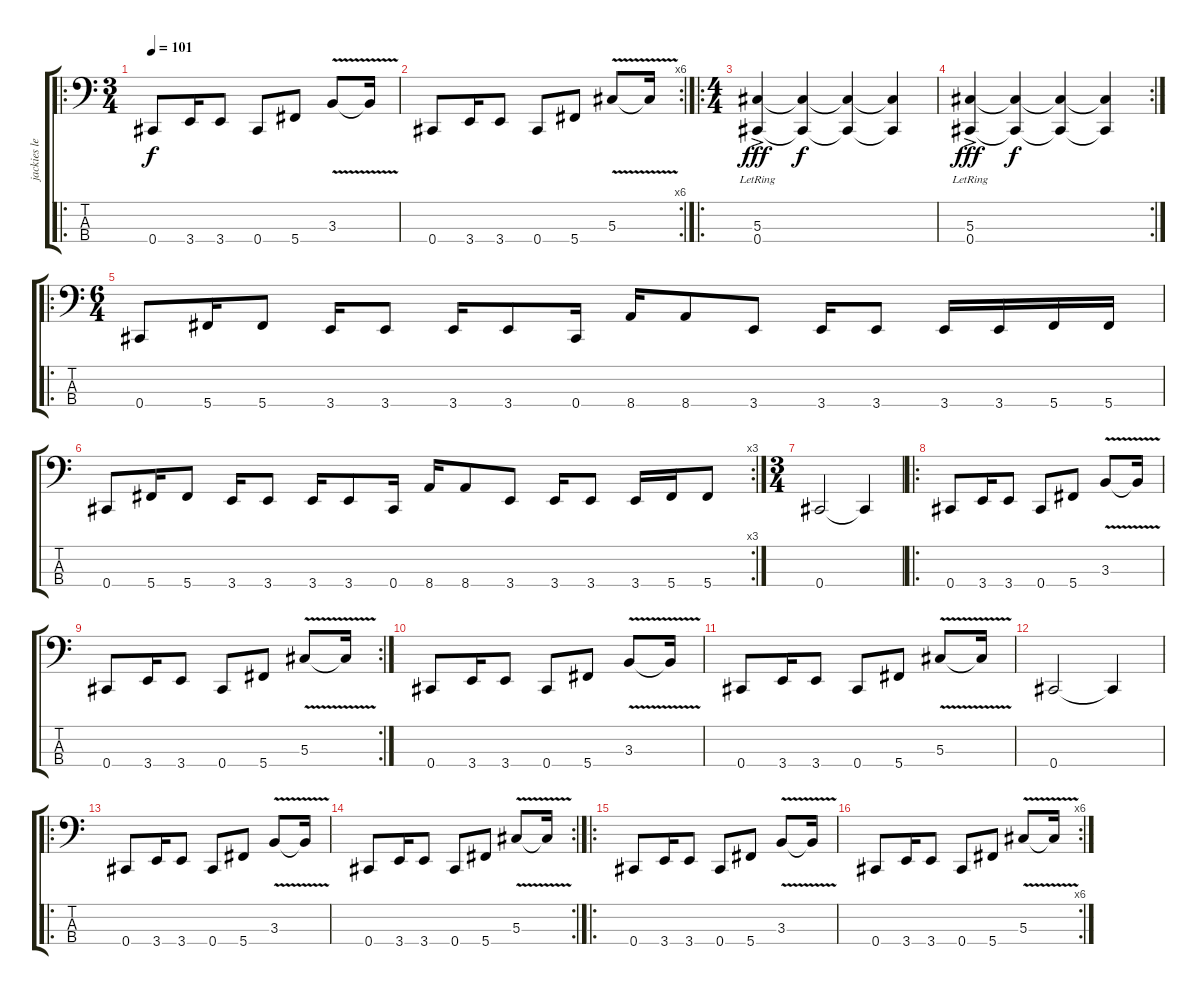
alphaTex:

\track ("jackies left" "jackies le") {instrument electricbassfinger}
\staff {score tabs}
\tuning (Gb2 Db2 Ab1 Db1) {hide}
\ro
\ts (3 4)
\tempo 101
\clef f4
\ks c
0.4.8{dy f} 3.4.16 3.4.8 0.4.8 5.4.8 3.3{v}.8 3.3{t}.16 |
\rc 6
0.4.8 3.4.16 3.4.8 0.4.8 5.4.8 5.3{v}.8 5.3{t}.16 |
\ro
\ts (4 4)
(5.3{lr} 0.4{ac lr}).4{dy fff} (5.3{t} 0.4{t}).4{dy f} (5.3{t} 0.4{t}).4 (5.3{t} 0.4{t}).4 |
\rc 2
(5.3{lr} 0.4{ac lr}).4{dy fff} (5.3{t} 0.4{t}).4{dy f} (5.3{t} 0.4{t}).4 (5.3{t} 0.4{t}).4 |
\ro
\ts (6 4)
0.4.8{instrument electricbassfinger} 5.4.16 5.4.8 3.4.16 3.4.8 3.4.16 3.4.8 0.4.16 8.4.16 8.4.8 3.4.8 3.4.16 3.4.8 3.4.16 3.4.16 5.4.16 5.4.16 |
\rc 3
0.4.8 5.4.16 5.4.8 3.4.16 3.4.8 3.4.16 3.4.8 0.4.16 8.4.16 8.4.8 3.4.8 3.4.16 3.4.8 3.4.16 5.4.16 5.4.8 |
\ts (3 4)
0.4.2 0.4{t}.4 |
\ro
0.4.8{instrument slapbass1} 3.4.16 3.4.8 0.4.8 5.4.8 3.3{v}.8 3.3{t}.16 |
\rc 2
0.4.8 3.4.16 3.4.8 0.4.8 5.4.8 5.3{v}.8 5.3{t}.16 |
0.4.8{instrument slapbass1} 3.4.16 3.4.8 0.4.8 5.4.8 3.3{v}.8 3.3{t}.16 |
0.4.8 3.4.16 3.4.8 0.4.8 5.4.8 5.3{v}.8 5.3{t}.16 |
0.4.2 0.4{t}.4 |
\ro
0.4.8{instrument slapbass1} 3.4.16 3.4.8 0.4.8 5.4.8 3.3{v}.8 3.3{t}.16 |
\rc 2
0.4.8 3.4.16 3.4.8 0.4.8 5.4.8 5.3{v}.8 5.3{t}.16 |
\ro
0.4.8{instrument slapbass1} 3.4.16 3.4.8 0.4.8 5.4.8 3.3{v}.8 3.3{t}.16 |
\rc 6
0.4.8 3.4.16 3.4.8 0.4.8 5.4.8 5.3{v}.8 5.3{t}.16
